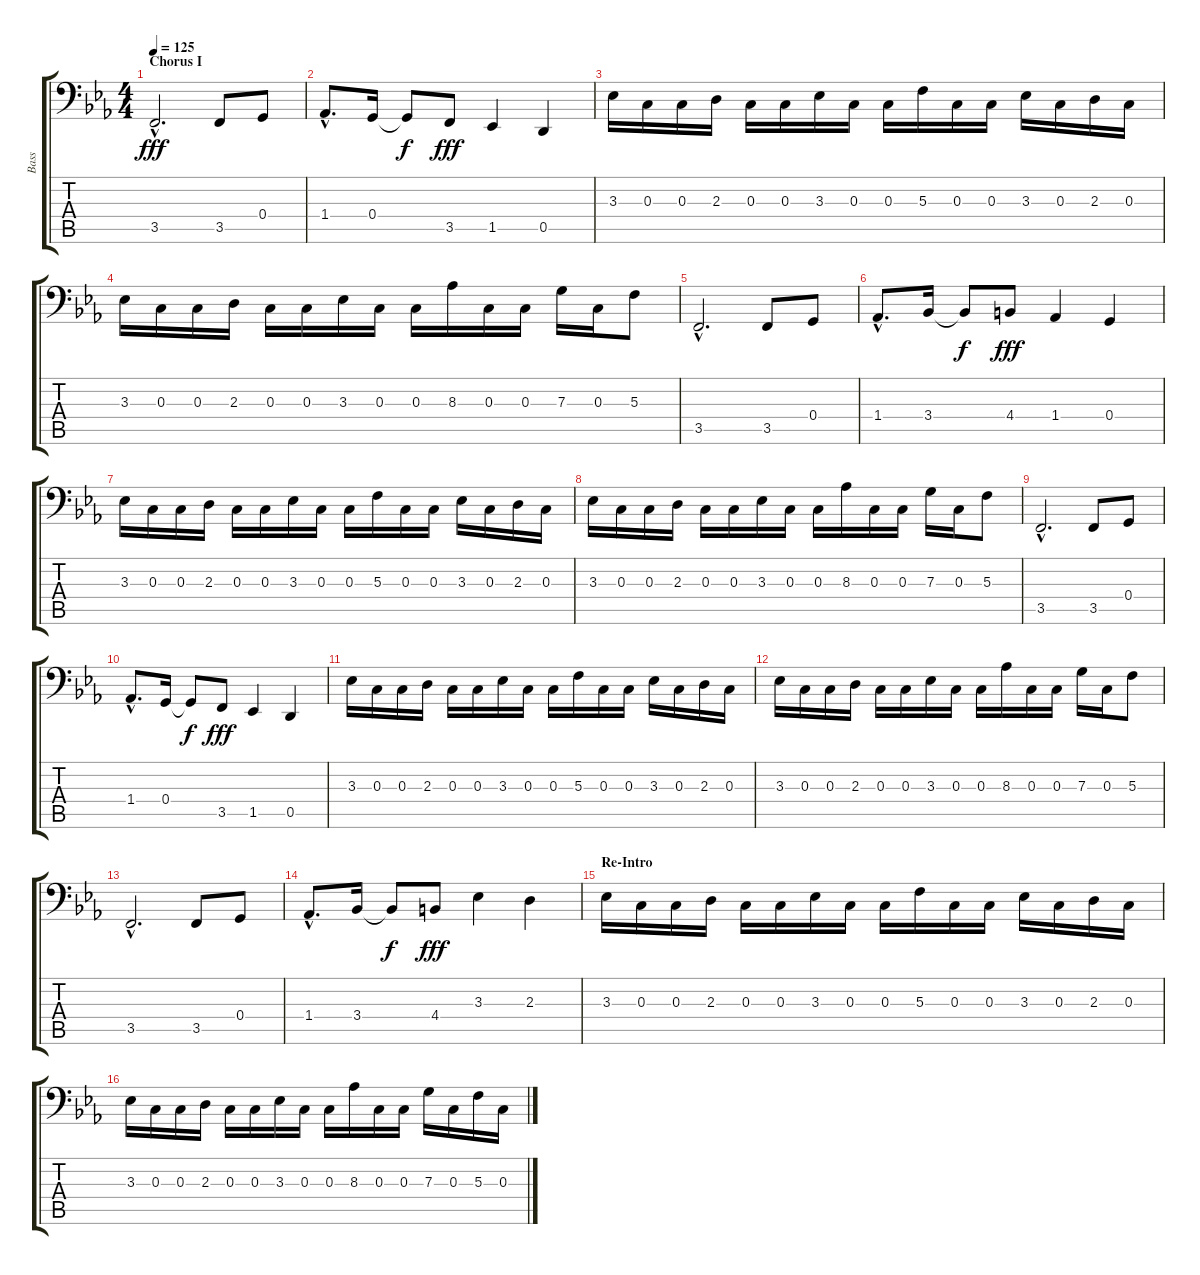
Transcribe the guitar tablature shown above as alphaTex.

\track ("Bass" "Bass") {instrument electricbasspick}
\staff {score tabs}
\tuning (Bb2 F2 C2 G1 D1 A0) {hide}
\ts (4 4)
\section ("" "Chorus I")
\tempo 125
\clef f4
\ks cminor
3.5{hac}.2{d dy fff} 3.5.8 0.4.8 |
1.4{hac}.8{d} 0.4.16 0.4{t}.8{dy f} 3.5.8{dy fff} 1.5.4 0.5.4 |
3.3.16 0.3.16 0.3.16 2.3.16 0.3.16 0.3.16 3.3.16 0.3.16 0.3.16 5.3.16 0.3.16 0.3.16 3.3.16 0.3.16 2.3.16 0.3.16 |
3.3.16 0.3.16 0.3.16 2.3.16 0.3.16 0.3.16 3.3.16 0.3.16 0.3.16 8.3.16 0.3.16 0.3.16 7.3.16 0.3.16 5.3.8 |
3.5{hac}.2{d} 3.5.8 0.4.8 |
1.4{hac}.8{d} 3.4.16 3.4{t}.8{dy f} 4.4.8{dy fff} 1.4.4 0.4.4 |
3.3.16 0.3.16 0.3.16 2.3.16 0.3.16 0.3.16 3.3.16 0.3.16 0.3.16 5.3.16 0.3.16 0.3.16 3.3.16 0.3.16 2.3.16 0.3.16 |
3.3.16 0.3.16 0.3.16 2.3.16 0.3.16 0.3.16 3.3.16 0.3.16 0.3.16 8.3.16 0.3.16 0.3.16 7.3.16 0.3.16 5.3.8 |
3.5{hac}.2{d} 3.5.8 0.4.8 |
1.4{hac}.8{d} 0.4.16 0.4{t}.8{dy f} 3.5.8{dy fff} 1.5.4 0.5.4 |
3.3.16 0.3.16 0.3.16 2.3.16 0.3.16 0.3.16 3.3.16 0.3.16 0.3.16 5.3.16 0.3.16 0.3.16 3.3.16 0.3.16 2.3.16 0.3.16 |
3.3.16 0.3.16 0.3.16 2.3.16 0.3.16 0.3.16 3.3.16 0.3.16 0.3.16 8.3.16 0.3.16 0.3.16 7.3.16 0.3.16 5.3.8 |
3.5{hac}.2{d} 3.5.8 0.4.8 |
1.4{hac}.8{d} 3.4.16 3.4{t}.8{dy f} 4.4.8{dy fff} 3.3.4 2.3.4 |
\section ("" "Re-Intro")
3.3.16 0.3.16 0.3.16 2.3.16 0.3.16 0.3.16 3.3.16 0.3.16 0.3.16 5.3.16 0.3.16 0.3.16 3.3.16 0.3.16 2.3.16 0.3.16 |
3.3.16 0.3.16 0.3.16 2.3.16 0.3.16 0.3.16 3.3.16 0.3.16 0.3.16 8.3.16 0.3.16 0.3.16 7.3.16 0.3.16 5.3.16 0.3.16
